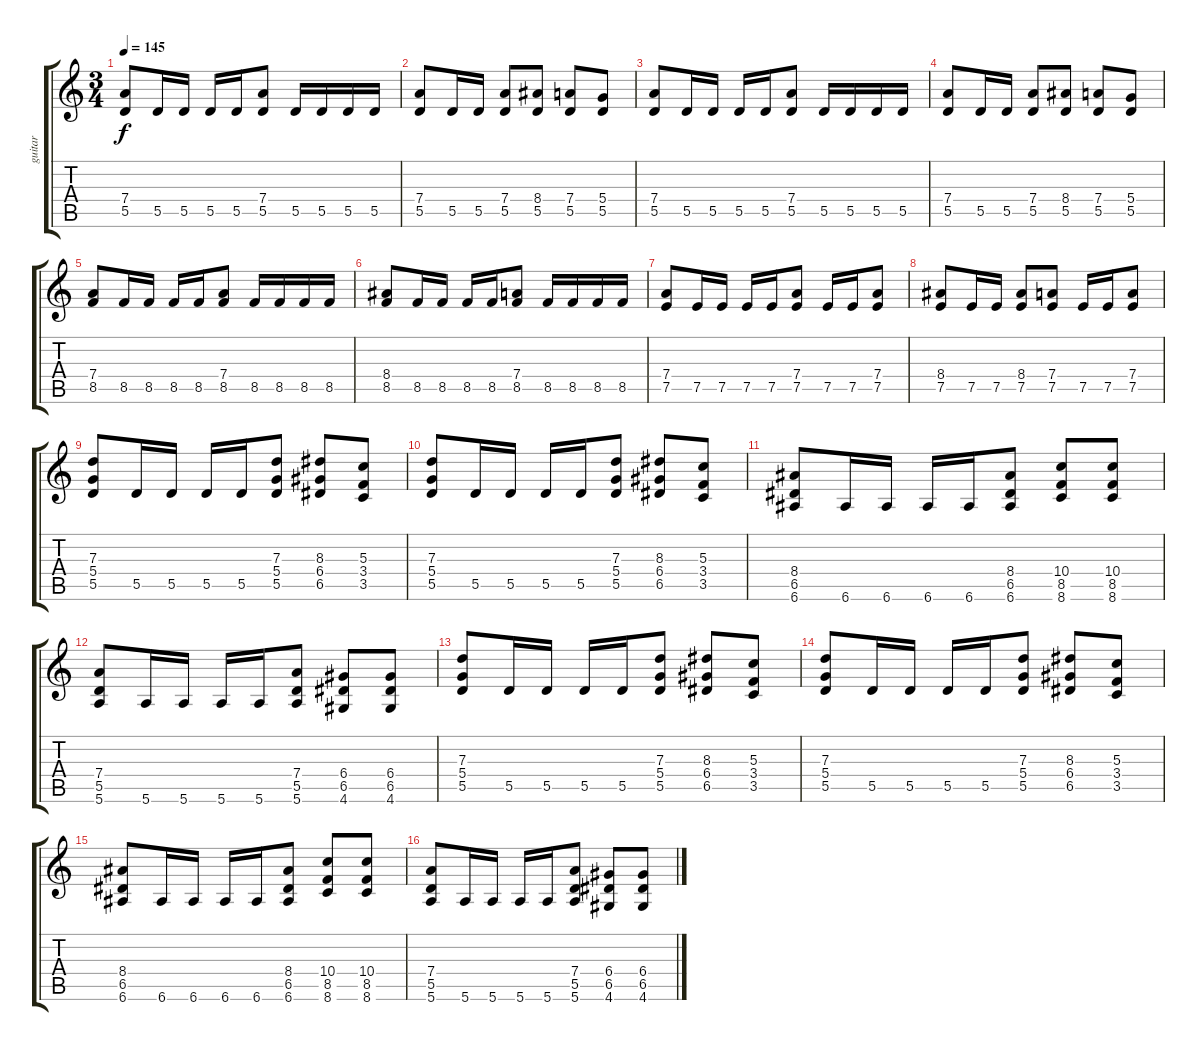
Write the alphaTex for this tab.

\track ("guitar" "guitar") {instrument distortionguitar}
\staff {score tabs}
\tuning (E4 B3 G3 D3 A2 E2) {hide}
\ts (3 4)
\tempo 145
\clef g2
\ks c
(7.4 5.5).8{dy f} 5.5.16 5.5.16 5.5.16 5.5.16 (7.4 5.5).8 5.5.16 5.5.16 5.5.16 5.5.16 |
(7.4 5.5).8 5.5.16 5.5.16 (7.4 5.5).8 (8.4 5.5).8 (7.4 5.5).8 (5.4 5.5).8 |
(7.4 5.5).8 5.5.16 5.5.16 5.5.16 5.5.16 (7.4 5.5).8 5.5.16 5.5.16 5.5.16 5.5.16 |
(7.4 5.5).8 5.5.16 5.5.16 (7.4 5.5).8 (8.4 5.5).8 (7.4 5.5).8 (5.4 5.5).8 |
(7.4 8.5).8 8.5.16 8.5.16 8.5.16 8.5.16 (7.4 8.5).8 8.5.16 8.5.16 8.5.16 8.5.16 |
(8.4 8.5).8 8.5.16 8.5.16 8.5.16 8.5.16 (7.4 8.5).8 8.5.16 8.5.16 8.5.16 8.5.16 |
(7.4 7.5).8 7.5.16 7.5.16 7.5.16 7.5.16 (7.4 7.5).8 7.5.16 7.5.16 (7.4 7.5).8 |
(8.4 7.5).8 7.5.16 7.5.16 (8.4 7.5).8 (7.4 7.5).8 7.5.16 7.5.16 (7.4 7.5).8 |
(7.3 5.4 5.5).8 5.5.16 5.5.16 5.5.16 5.5.16 (7.3 5.4 5.5).8 (8.3 6.4 6.5).8 (5.3 3.4 3.5).8 |
(7.3 5.4 5.5).8 5.5.16 5.5.16 5.5.16 5.5.16 (7.3 5.4 5.5).8 (8.3 6.4 6.5).8 (5.3 3.4 3.5).8 |
(8.4 6.5 6.6).8 6.6.16 6.6.16 6.6.16 6.6.16 (8.4 6.5 6.6).8 (10.4 8.5 8.6).8 (10.4 8.5 8.6).8 |
(7.4 5.5 5.6).8 5.6.16 5.6.16 5.6.16 5.6.16 (7.4 5.5 5.6).8 (6.4 6.5 4.6).8 (6.4 6.5 4.6).8 |
(7.3 5.4 5.5).8 5.5.16 5.5.16 5.5.16 5.5.16 (7.3 5.4 5.5).8 (8.3 6.4 6.5).8 (5.3 3.4 3.5).8 |
(7.3 5.4 5.5).8 5.5.16 5.5.16 5.5.16 5.5.16 (7.3 5.4 5.5).8 (8.3 6.4 6.5).8 (5.3 3.4 3.5).8 |
(8.4 6.5 6.6).8 6.6.16 6.6.16 6.6.16 6.6.16 (8.4 6.5 6.6).8 (10.4 8.5 8.6).8 (10.4 8.5 8.6).8 |
(7.4 5.5 5.6).8 5.6.16 5.6.16 5.6.16 5.6.16 (7.4 5.5 5.6).8 (6.4 6.5 4.6).8 (6.4 6.5 4.6).8
